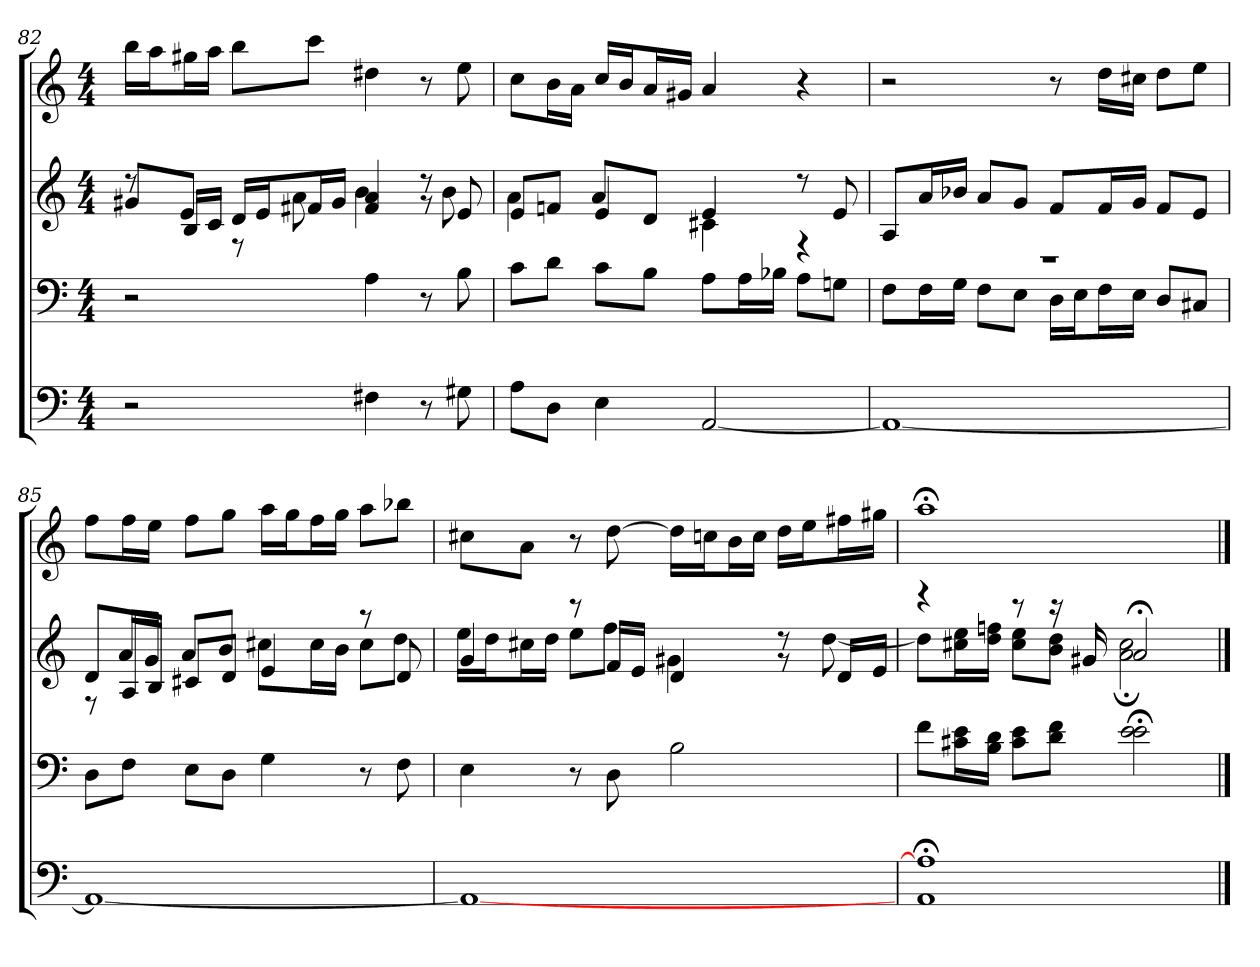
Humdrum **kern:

**kern	**kern	**kern	**kern
*part4	*part3	*part2	*part1
*staff4	*staff3	*staff2	*staff1
*clefF4	*clefF4	*clefG2	*clefG2
*k[]	*k[]	*k[]	*k[]
*a:	*a:	*a:	*a:
*M4/4	*M4/4	*M4/4	*M4/4
=82	=82	=82	=82
*	*	*^	*
2r	2r	8r	8g#X/L	16bb\LL
.	.	.	.	16aa\J
.	.	16B/LL	8e/J	16gg#X\L
.	.	16c/JJ	.	16aa\JJ
.	.	16d/LL	8r	8bb\L
.	.	16e/J	.	.
.	.	16f#X/L	8a	8ccc\J
.	.	16g#/JJ	.	.
4F#X	4A	4f# 4a	4b	4dd#X
8r	8r	8r	8r	8r
8G#X	8B	8e	8b	8ee
=83	=83	=83	=83	=83
8A\L	8c\L	8e/L	4a	8cc\L
8D\J	8d\J	8fn/J	.	16b\L
.	.	.	.	16a\JJ
4E	8c\L	4e	8a/L	16cc/LL
.	.	.	.	16b/J
.	8B\J	.	8d/J	16a/L
.	.	.	.	16g#X/JJ
[2AA	8A\L	4e	4c#X	4a
.	16A\L	.	.	.
.	16B-X\JJ	.	.	.
.	8A\L	8r	4r	4r
.	8Gn\J	8e	.	.
=84	=84	=84	=84	=84
1AA_	8F\L	8A/L	1r	2r
.	16F\L	16a/L	.	.
.	16G\JJ	16b-X/JJ	.	.
.	8F\L	8a/L	.	.
.	8E\J	8g/J	.	.
.	16D\LL	8f/L	.	8r
.	16E\J	.	.	.
.	16F\L	16f/L	.	16dd\LL
.	16E\JJ	16g/JJ	.	16cc#X\JJ
.	8D/L	8f/L	.	8dd\L
.	8C#X/J	8e/J	.	8ee\J
=85	=85	=85	=85	=85
1AA_	8D\L	8d/L	8r	8ff\L
.	8F\J	16A/L	16a/LL	16ff\L
.	.	16B/JJ	16g/JJ	16ee\JJ
.	8E\L	8c#X/L	8a/L	8ff\L
.	8D\J	8d/J	8b/J	8gg\J
.	4G	4e	8cc#X\L	16aa\LL
.	.	.	.	16gg\J
.	.	.	16cc#\L	16ff\L
.	.	.	16b\JJ	16gg\JJ
.	8r	8r	8cc#\L	8aa\L
.	8F	8d	8dd\J	8bb-X\J
=86	=86	=86	=86	=86
1AA_	4E	4g	16ee\LL	8cc#X\L
.	.	.	16dd\J	.
.	.	.	16cc#X\L	8a\J
.	.	.	16dd\JJ	.
.	8r	8r	8ee\L	8r
.	8D	16f/LL	8ff\J	[8dd
.	.	16e/JJ	.	.
.	2B	4d	4g#X	16dd\LL]
.	.	.	.	16ccn\J
.	.	.	.	16b\L
.	.	.	.	16cc\JJ
.	.	8r	8r	16dd\LL
.	.	.	.	16ee\J
.	.	16d/LL	[8dd	16ff#X\L
.	.	16e/JJ	.	16gg#X\JJ
=87	=87	=87	=87	=87
1AA;< 1A];<	8f\L	4r	8dd\L]	1aa;<
.	16c#X\ 16e\L	.	16cc#X\ 16ee\L	.
.	16B\ 16d\JJ	.	16dd\ 16ffn\JJ	.
.	8c#\ 8e\L	8r	8cc#\ 8ee\L	.
.	8d\ 8f\J	16r	8b\ 8dd\J	.
.	.	16g#X	.	.
.	2e;< 2e;<	2a;<	2a;< 2cc#;<	.
*	*	*v	*v	*
==	==	==	==
*-	*-	*-	*-
